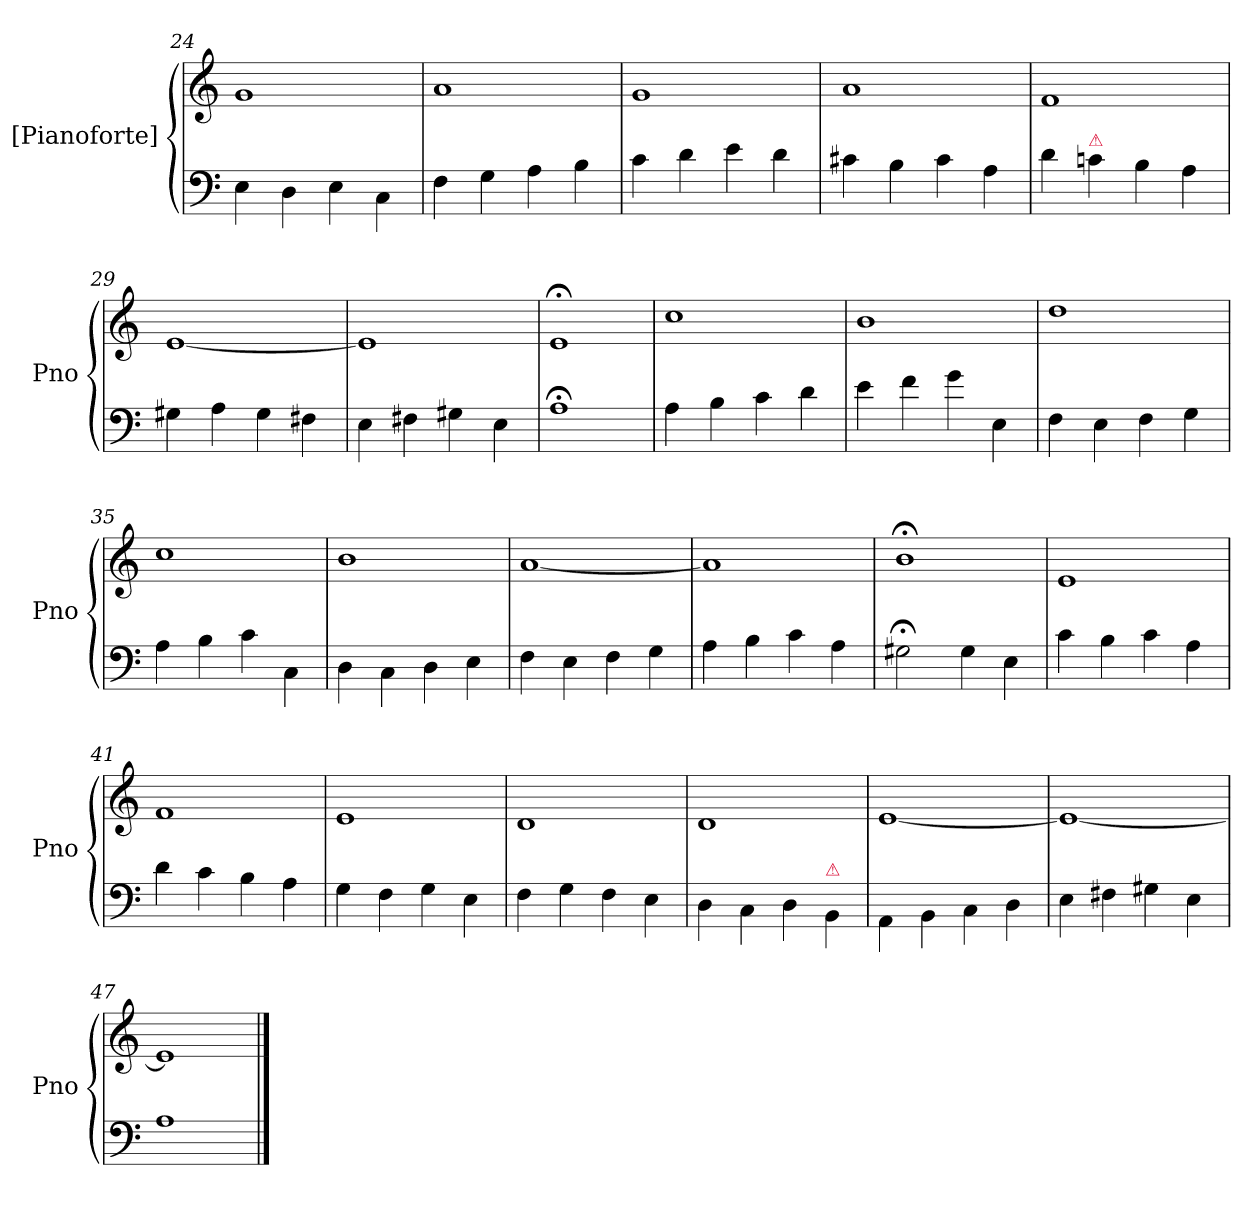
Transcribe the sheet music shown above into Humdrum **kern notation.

**kern	**kern
*part1	*part1
*staff2	*staff1
*I"[Pianoforte]	*
*I'Pno	*
*clefF4	*clefG2
*k[]	*k[]
*a:	*a:
=24	=24
4E\	1g
4D\	.
4E\	.
4C\	.
=25	=25
4F\	1a
4G\	.
4A\	.
4B\	.
=26	=26
4c\	1g
4d\	.
4e\	.
4d\	.
=27	=27
4c#X\	1a
4B\	.
4c#\	.
4A\	.
=28	=28
4d\	1f
!LO:TX:a:color=crimson:t=⚠	!
4cn\	.
4B\	.
4A\	.
=29	=29
4G#X\	[1e
4A\	.
4G#\	.
4F#X\	.
=30	=30
4E\	1e]
4F#X\	.
4G#X\	.
4E\	.
=31	=31
1A;<	1e;<
=32	=32
4A\	1cc
4B\	.
4c\	.
4d\	.
=33	=33
4e\	1b
4f\	.
4g\	.
4E\	.
=34	=34
4F\	1dd
4E\	.
4F\	.
4G\	.
=35	=35
4A\	1cc
4B\	.
4c\	.
4C\	.
=36	=36
4D\	1b
4C\	.
4D\	.
4E\	.
=37	=37
4F\	[1a
4E\	.
4F\	.
4G\	.
=38	=38
4A\	1a]
4B\	.
4c\	.
4A\	.
=39	=39
2G#X;<\	1b;<
4G#\	.
4E\	.
=40	=40
4c\	1e
4B\	.
4c\	.
4A\	.
=41	=41
4d\	1f
4c\	.
4B\	.
4A\	.
=42	=42
4G\	1e
4F\	.
4G\	.
4E\	.
=43	=43
4F\	1d
4G\	.
4F\	.
4E\	.
=44	=44
4D\	1d
4C\	.
4D\	.
!LO:TX:a:color=crimson:t=⚠	!
4BB\	.
=45	=45
4AA\	[>1e
4BB\	.
4C\	.
4D\	.
=46	=46
4E\	1e_
4F#X\	.
4G#X\	.
4E\	.
=47	=47
1A	1e]
==	==
*-	*-
